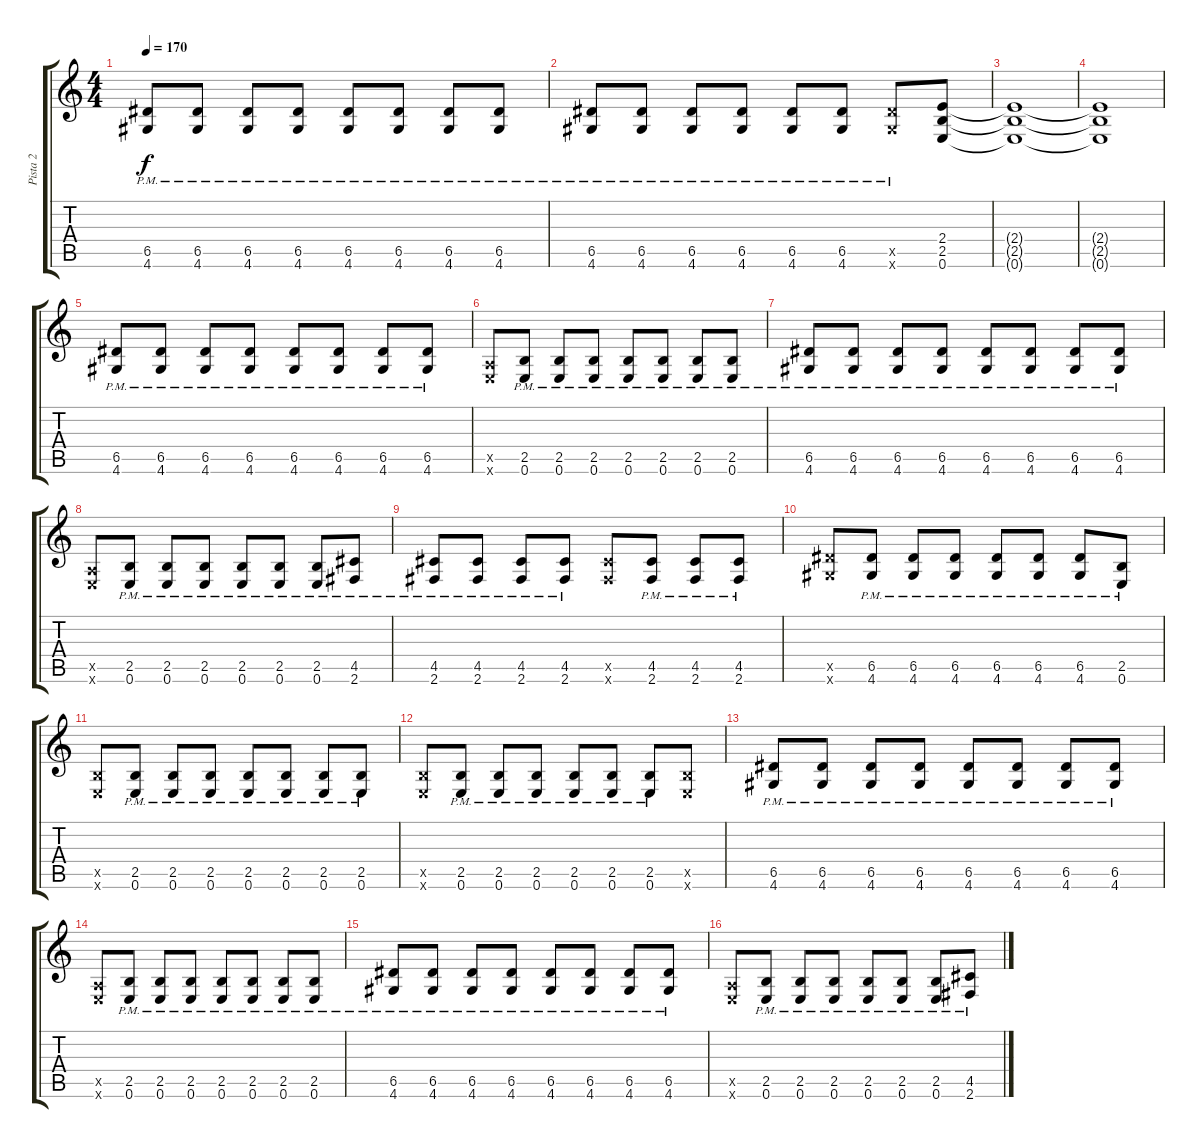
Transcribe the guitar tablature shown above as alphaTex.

\track ("Pista 2" "Pista 2") {instrument distortionguitar}
\staff {score tabs}
\tuning (E4 B3 G3 D3 A2 E2) {hide}
\ts (4 4)
\tempo 170
\clef g2
\ks c
(6.5{pm} 4.6{pm}).8{dy f} (6.5{pm} 4.6{pm}).8 (6.5{pm} 4.6{pm}).8 (6.5{pm} 4.6{pm}).8 (6.5{pm} 4.6{pm}).8 (6.5{pm} 4.6{pm}).8 (6.5{pm} 4.6{pm}).8 (6.5{pm} 4.6{pm}).8 |
(6.5{pm} 4.6{pm}).8 (6.5{pm} 4.6{pm}).8 (6.5{pm} 4.6{pm}).8 (6.5{pm} 4.6{pm}).8 (6.5{pm} 4.6{pm}).8 (6.5{pm} 4.6{pm}).8 (6.5{pm x} 4.6{pm x}).8 (2.4 2.5 0.6).8 |
(2.4{t} 2.5{t} 0.6{t}).1 |
(2.4{t} 2.5{t} 0.6{t}).1 |
(6.5{pm} 4.6{pm}).8 (6.5{pm} 4.6{pm}).8 (6.5{pm} 4.6{pm}).8 (6.5{pm} 4.6{pm}).8 (6.5{pm} 4.6{pm}).8 (6.5{pm} 4.6{pm}).8 (6.5{pm} 4.6{pm}).8 (6.5{pm} 4.6{pm}).8 |
(0.5{x} 0.6{x}).8 (2.5{pm} 0.6{pm}).8 (2.5{pm} 0.6{pm}).8 (2.5{pm} 0.6{pm}).8 (2.5{pm} 0.6{pm}).8 (2.5{pm} 0.6{pm}).8 (2.5{pm} 0.6{pm}).8 (2.5{pm} 0.6{pm}).8 |
(6.5{pm} 4.6{pm}).8 (6.5{pm} 4.6{pm}).8 (6.5{pm} 4.6{pm}).8 (6.5{pm} 4.6{pm}).8 (6.5{pm} 4.6{pm}).8 (6.5{pm} 4.6{pm}).8 (6.5{pm} 4.6{pm}).8 (6.5{pm} 4.6{pm}).8 |
(0.5{x} 0.6{x}).8 (2.5{pm} 0.6{pm}).8 (2.5{pm} 0.6{pm}).8 (2.5{pm} 0.6{pm}).8 (2.5{pm} 0.6{pm}).8 (2.5{pm} 0.6{pm}).8 (2.5{pm} 0.6{pm}).8 (4.5{pm} 2.6{pm}).8 |
(4.5{pm} 2.6{pm}).8 (4.5{pm} 2.6{pm}).8 (4.5{pm} 2.6{pm}).8 (4.5{pm} 2.6{pm}).8 (4.5{x} 2.6{x}).8 (4.5{pm} 2.6{pm}).8 (4.5{pm} 2.6{pm}).8 (4.5{pm} 2.6{pm}).8 |
(6.5{x} 4.6{x}).8 (6.5{pm} 4.6{pm}).8 (6.5{pm} 4.6{pm}).8 (6.5{pm} 4.6{pm}).8 (6.5{pm} 4.6{pm}).8 (6.5{pm} 4.6{pm}).8 (6.5{pm} 4.6{pm}).8 (2.5{pm} 0.6{pm}).8 |
(2.5{x} 0.6{x}).8 (2.5{pm} 0.6{pm}).8 (2.5{pm} 0.6{pm}).8 (2.5{pm} 0.6{pm}).8 (2.5{pm} 0.6{pm}).8 (2.5{pm} 0.6{pm}).8 (2.5{pm} 0.6{pm}).8 (2.5{pm} 0.6{pm}).8 |
(2.5{x} 0.6{x}).8 (2.5{pm} 0.6{pm}).8 (2.5{pm} 0.6{pm}).8 (2.5{pm} 0.6{pm}).8 (2.5{pm} 0.6{pm}).8 (2.5{pm} 0.6{pm}).8 (2.5{pm} 0.6{pm}).8 (2.5{x} 0.6{x}).8 |
(6.5{pm} 4.6{pm}).8 (6.5{pm} 4.6{pm}).8 (6.5{pm} 4.6{pm}).8 (6.5{pm} 4.6{pm}).8 (6.5{pm} 4.6{pm}).8 (6.5{pm} 4.6{pm}).8 (6.5{pm} 4.6{pm}).8 (6.5{pm} 4.6{pm}).8 |
(0.5{x} 0.6{x}).8 (2.5{pm} 0.6{pm}).8 (2.5{pm} 0.6{pm}).8 (2.5{pm} 0.6{pm}).8 (2.5{pm} 0.6{pm}).8 (2.5{pm} 0.6{pm}).8 (2.5{pm} 0.6{pm}).8 (2.5{pm} 0.6{pm}).8 |
(6.5{pm} 4.6{pm}).8 (6.5{pm} 4.6{pm}).8 (6.5{pm} 4.6{pm}).8 (6.5{pm} 4.6{pm}).8 (6.5{pm} 4.6{pm}).8 (6.5{pm} 4.6{pm}).8 (6.5{pm} 4.6{pm}).8 (6.5{pm} 4.6{pm}).8 |
(0.5{x} 0.6{x}).8 (2.5{pm} 0.6{pm}).8 (2.5{pm} 0.6{pm}).8 (2.5{pm} 0.6{pm}).8 (2.5{pm} 0.6{pm}).8 (2.5{pm} 0.6{pm}).8 (2.5{pm} 0.6{pm}).8 (4.5{pm} 2.6{pm}).8
